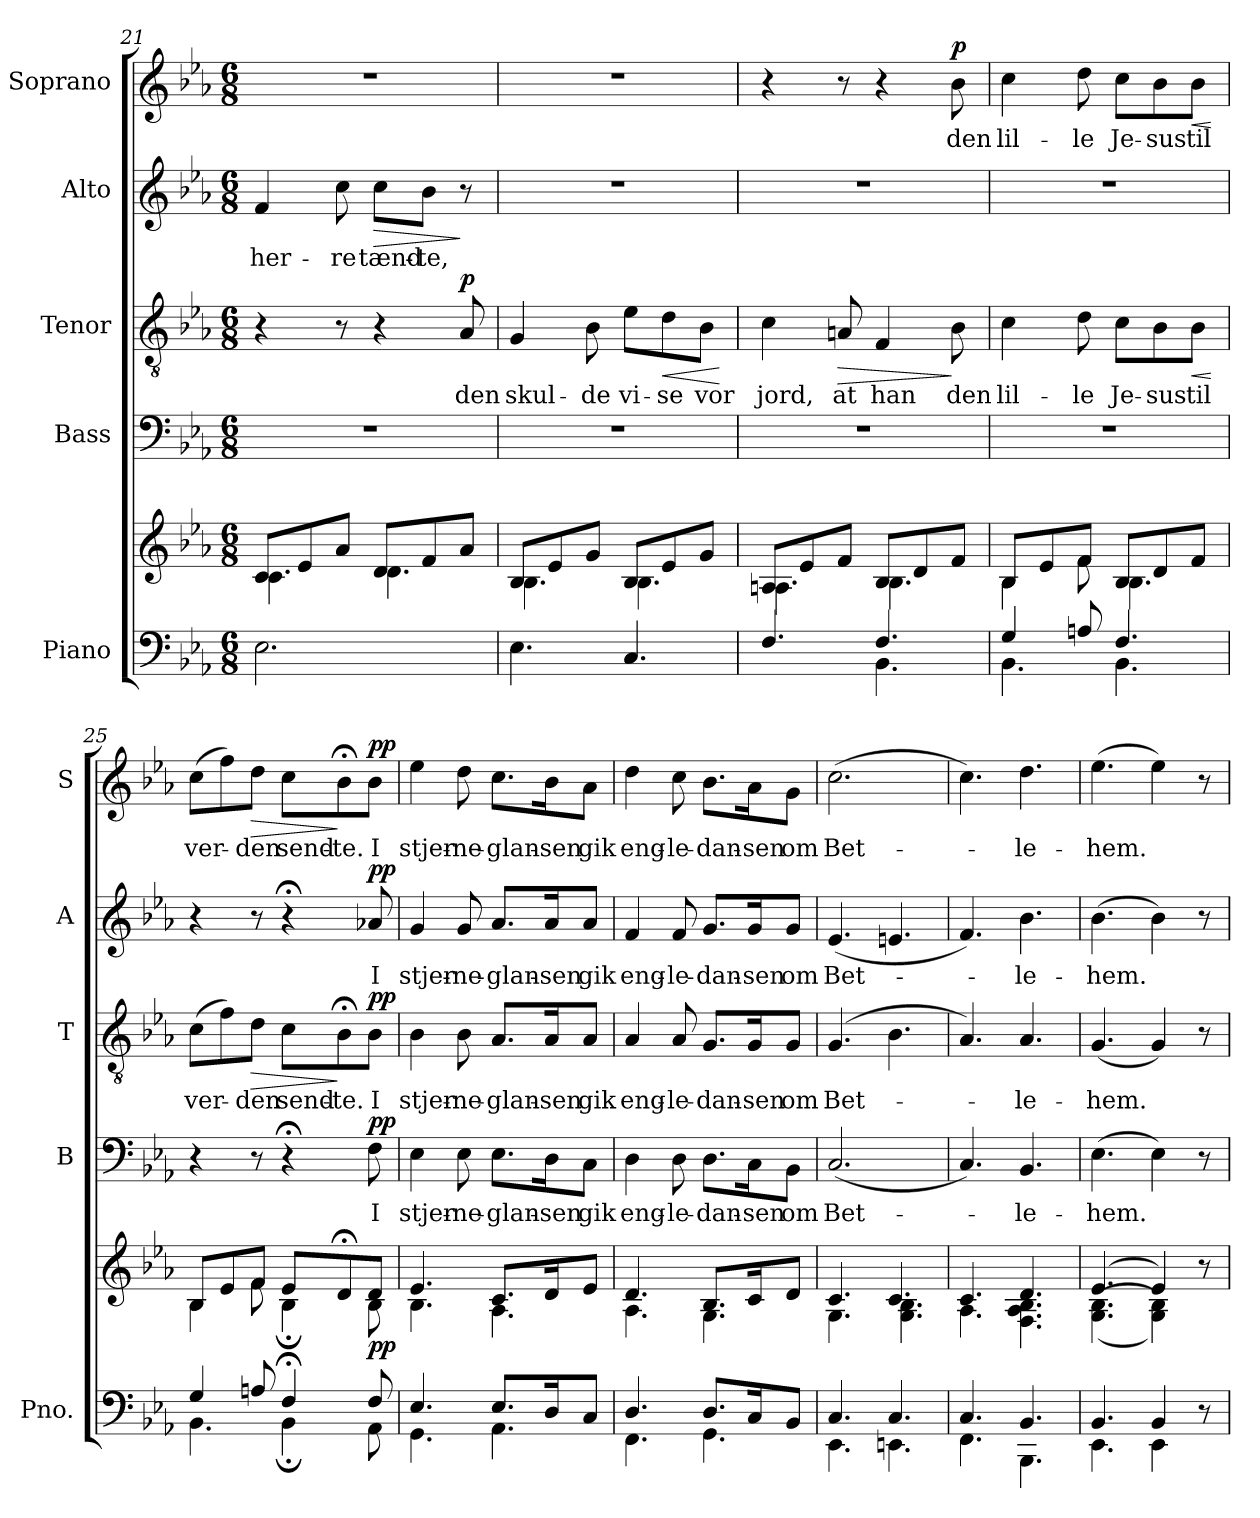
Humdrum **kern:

**kern	**kern	**dynam	**kern	**text	**dynam	**kern	**text	**dynam	**kern	**text	**dynam	**kern	**text	**dynam
*part5	*part5	*part5	*part4	*part4	*part4	*part3	*part3	*part3	*part2	*part2	*part2	*part1	*part1	*part1
*staff6	*staff5	*staff5/6	*staff4	*staff4	*staff4	*staff3	*staff3	*staff3	*staff2	*staff2	*staff2	*staff1	*staff1	*staff1
*I"Piano	*	*	*I"Bass	*	*	*I"Tenor	*	*	*I"Alto	*	*	*I"Soprano	*	*
*I'Pno.	*	*	*I'B	*	*	*I'T	*	*	*I'A	*	*	*I'S	*	*
*clefF4	*clefG2	*	*clefF4	*	*	*clefGv2	*	*	*clefG2	*	*	*clefG2	*	*
*k[b-e-a-]	*k[b-e-a-]	*	*k[b-e-a-]	*	*	*k[b-e-a-]	*	*	*k[b-e-a-]	*	*	*k[b-e-a-]	*	*
*E-:	*E-:	*	*E-:	*	*	*E-:	*	*	*E-:	*	*	*E-:	*	*
*M6/8	*M6/8	*	*M6/8	*	*	*M6/8	*	*	*M6/8	*	*	*M6/8	*	*
=21	=21	=21	=21	=21	=21	=21	=21	=21	=21	=21	=21	=21	=21	=21
*	*^	*	*	*	*	*	*	*	*	*	*	*	*	*
!	!	!	!	!	!	!	!	!	!	!	!LO:LY:b	!	!	!	!
2.E-\	8c/L	4.c\	.	2.r	.	.	4r	.	.	4f/	-her-	.	2.r	.	.
.	8e-/	.	.	.	.	.	.	.	.	.	.	.	.	.	.
!	!	!	!	!	!	!	!	!	!	!	!LO:LY:b	!	!	!	!
.	8a-/J	.	.	.	.	.	8r	.	.	8cc\	-re	.	.	.	.
!	!	!	!	!	!	!	!	!	!	!	!LO:LY:b	!LO:HP:b	!	!	!
.	8d/L	4.d\	.	.	.	.	4r	.	.	8cc\L	tænd-	>	.	.	.
!	!	!	!	!	!	!	!	!	!	!	!LO:LY:b	!	!	!	!
.	8f/	.	.	.	.	.	.	.	.	8b-\J	-te,	.	.	.	.
!	!	!	!	!	!	!	!	!LO:LY:b	!LO:DY:b	!	!	!	!	!	!
.	8a-/J	.	.	.	.	.	8A-/	den	p	8r	.	]	.	.	.
!!LO:LB:g=z
=22	=22	=22	=22	=22	=22	=22	=22	=22	=22	=22	=22	=22	=22	=22	=22
!	!	!	!	!	!	!	!	!LO:LY:b	!	!	!	!	!	!	!
4.E-\	8B-/L	4.B-\	.	2.r	.	.	4G/	skul-	.	2.r	.	.	2.r	.	.
.	8e-/	.	.	.	.	.	.	.	.	.	.	.	.	.	.
!	!	!	!	!	!	!	!	!LO:LY:b	!	!	!	!	!	!	!
.	8g/J	.	.	.	.	.	8B-\	-de	.	.	.	.	.	.	.
!	!	!	!	!	!	!	!	!LO:LY:b	!	!	!	!	!	!	!
4.C/	8B-/L	4.B-\	.	.	.	.	8e-\L	vi-	.	.	.	.	.	.	.
!	!	!	!	!	!	!	!	!LO:LY:b	!LO:HP:b	!	!	!	!	!	!
.	8e-/	.	.	.	.	.	8d\	-se	<	.	.	.	.	.	.
!	!	!	!	!	!	!	!	!LO:LY:b	!	!	!	!	!	!	!
.	8g/J	.	.	.	.	.	8B-\J	vor	.	.	.	.	.	.	.
*	*v	*v	*	*	*	*	*	*	*	*	*	*	*	*	*
.	.	.	.	.	.	.	.	[	.	.	.	.	.	.
!!LO:PB:g=z
=23	=23	=23	=23	=23	=23	=23	=23	=23	=23	=23	=23	=23	=23	=23
*^	*^	*	*	*	*	*	*	*	*	*	*	*	*	*
!	!	!	!	!	!	!	!	!	!LO:LY:b	!	!	!	!	!	!	!
4.F/	4.ryy	8An/L	4.A\	.	2.r	.	.	4c\	jord,	.	2.r	.	.	4r	.	.
.	.	8e-/	.	.	.	.	.	.	.	.	.	.	.	.	.	.
!	!	!	!	!	!	!	!	!	!LO:LY:b	!LO:HP:b	!	!	!	!	!	!
.	.	8f/J	.	.	.	.	.	8An/	at	>	.	.	.	8r	.	.
!	!	!	!	!	!	!	!	!	!LO:LY:b	!	!	!	!	!	!	!
4.BB-\	4.F/	8B-/L	4.B-\	.	.	.	.	4F/	han	.	.	.	.	4r	.	.
.	.	8d/	.	.	.	.	.	.	.	.	.	.	.	.	.	.
!	!	!	!	!	!	!	!	!	!LO:LY:b	!	!	!	!	!	!LO:LY:b	!LO:DY:b
.	.	8f/J	.	.	.	.	.	8B-\	den	]	.	.	.	8b-\	den	p
=24	=24	=24	=24	=24	=24	=24	=24	=24	=24	=24	=24	=24	=24	=24	=24	=24
!	!	!	!	!	!	!	!	!	!LO:LY:b	!	!	!	!	!	!LO:LY:b	!
4.BB-\	4G/	8B-/L	4B-\	.	2.r	.	.	4c\	lil-	.	2.r	.	.	4cc\	lil-	.
.	.	8e-/	.	.	.	.	.	.	.	.	.	.	.	.	.	.
!	!	!	!	!	!	!	!	!	!LO:LY:b	!	!	!	!	!	!LO:LY:b	!
.	8An/	8f/J	8f\	.	.	.	.	8d\	-le	.	.	.	.	8dd\	-le	.
!	!	!	!	!	!	!	!	!	!LO:LY:b	!	!	!	!	!	!LO:LY:b	!
4.BB-\	4.F/	8B-/L	4.B-\	.	.	.	.	8c\L	Je-	.	.	.	.	8cc\L	Je-	.
!	!	!	!	!	!	!	!	!	!LO:LY:b	!	!	!	!	!	!LO:LY:b	!
.	.	8d/	.	.	.	.	.	8B-\	-sus	.	.	.	.	8b-\	-sus	.
!	!	!	!	!	!	!	!	!	!LO:LY:b	!LO:HP:b	!	!	!	!	!LO:LY:b	!LO:HP:b
.	.	8f/J	.	.	.	.	.	8B-\J	til	<	.	.	.	8b-\J	til	<
*v	*v	*	*	*	*	*	*	*	*	*	*	*	*	*	*	*
*	*v	*v	*	*	*	*	*	*	*	*	*	*	*	*	*
.	.	.	.	.	.	.	.	[	.	.	.	.	.	[
=25	=25	=25	=25	=25	=25	=25	=25	=25	=25	=25	=25	=25	=25	=25
*^	*^	*	*	*	*	*	*	*	*	*	*	*	*	*
!	!	!	!	!	!	!	!	!	!LO:LY:b	!	!	!	!	!	!LO:LY:b	!
4.BB-\	4G/	8B-/L	4B-\	.	4r	.	.	(>8c\L	ver-	.	4r	.	.	(>8cc\L	ver-	.
.	.	8e-/	.	.	.	.	.	8f\)	.	.	.	.	.	8ff\)	.	.
!	!	!	!	!	!	!	!	!	!LO:LY:b	!LO:HP:b	!	!	!	!	!LO:LY:b	!LO:HP:b
.	8An/	8f/J	8f\	.	8r	.	.	8d\J	-den	>	8r	.	.	8dd\J	-den	>
!	!	!	!	!	!	!	!	!	!LO:LY:b	!	!	!	!	!	!LO:LY:b	!
4BB-;\	4F;</	8e-/L	4B-;\	.	4r;<	.	.	8c\L	send-	.	4r;<	.	.	8cc\L	send-	.
!	!	!	!	!	!	!	!	!	!LO:LY:b	!	!	!	!	!	!LO:LY:b	!
.	.	8d;</	.	.	.	.	.	8B-;<\	-te.	]	.	.	.	8b-;<\	-te.	]
!	!	!	!	!LO:DY:b	!	!LO:LY:b	!LO:DY:b	!	!LO:LY:b	!LO:DY:b	!	!LO:LY:b	!LO:DY:b	!	!LO:LY:b	!LO:DY:b
8AA-\	8F/	8d/J	8B-\	pp	8F\	I	pp	8B-\J	I	pp	8a-X/	I	pp	8b-\J	I	pp
=26	=26	=26	=26	=26	=26	=26	=26	=26	=26	=26	=26	=26	=26	=26	=26	=26
!	!	!	!	!	!	!LO:LY:b	!	!	!LO:LY:b	!	!	!LO:LY:b	!	!	!LO:LY:b	!
4.GG\	4.E-/	4.e-/	4.B-\	.	4E-\	stjer-	.	4B-\	stjer-	.	4g/	stjer-	.	4ee-\	stjer-	.
!	!	!	!	!	!	!LO:LY:b	!	!	!LO:LY:b	!	!	!LO:LY:b	!	!	!LO:LY:b	!
.	.	.	.	.	8E-\	-ne-	.	8B-\	-ne-	.	8g/	-ne-	.	8dd\	-ne-	.
!	!	!	!	!	!	!LO:LY:b	!	!	!LO:LY:b	!	!	!LO:LY:b	!	!	!LO:LY:b	!
4.AA-\	8.E-/L	8.c/L	4.A-\	.	8.E-\L	-glan-	.	8.A-/L	-glan-	.	8.a-/L	-glan-	.	8.cc\L	-glan-	.
!	!	!	!	!	!	!LO:LY:b	!	!	!LO:LY:b	!	!	!LO:LY:b	!	!	!LO:LY:b	!
.	16D/K	16d/K	.	.	16D\K	-sen	.	16A-/K	-sen	.	16a-/K	-sen	.	16b-\K	-sen	.
!	!	!	!	!	!	!LO:LY:b	!	!	!LO:LY:b	!	!	!LO:LY:b	!	!	!LO:LY:b	!
.	8C/J	8e-/J	.	.	8C\J	gik	.	8A-/J	gik	.	8a-/J	gik	.	8a-\J	gik	.
!!LO:PB:g=z
=27	=27	=27	=27	=27	=27	=27	=27	=27	=27	=27	=27	=27	=27	=27	=27	=27
!	!	!	!	!	!	!LO:LY:b	!	!	!LO:LY:b	!	!	!LO:LY:b	!	!	!LO:LY:b	!
4.FF\	4.D/	4.d/	4.A-\	.	4D\	eng-	.	4A-/	eng-	.	4f/	eng-	.	4dd\	eng-	.
!	!	!	!	!	!	!LO:LY:b	!	!	!LO:LY:b	!	!	!LO:LY:b	!	!	!LO:LY:b	!
.	.	.	.	.	8D\	-le-	.	8A-/	-le-	.	8f/	-le-	.	8cc\	-le-	.
!	!	!	!	!	!	!LO:LY:b	!	!	!LO:LY:b	!	!	!LO:LY:b	!	!	!LO:LY:b	!
4.GG\	8.D/L	8.B-/L	4.G\	.	8.D\L	-dan-	.	8.G/L	-dan-	.	8.g/L	-dan-	.	8.b-\L	-dan-	.
!	!	!	!	!	!	!LO:LY:b	!	!	!LO:LY:b	!	!	!LO:LY:b	!	!	!LO:LY:b	!
.	16C/K	16c/K	.	.	16C\K	-sen	.	16G/K	-sen	.	16g/K	-sen	.	16a-\K	-sen	.
!	!	!	!	!	!	!LO:LY:b	!	!	!LO:LY:b	!	!	!LO:LY:b	!	!	!LO:LY:b	!
.	8BB-/J	8d/J	.	.	8BB-\J	om	.	8G/J	om	.	8g/J	om	.	8g\J	om	.
=28	=28	=28	=28	=28	=28	=28	=28	=28	=28	=28	=28	=28	=28	=28	=28	=28
!	!	!	!	!	!	!LO:LY:b	!	!	!LO:LY:b	!	!	!LO:LY:b	!	!	!LO:LY:b	!
4.EE-\	4.C/	4.c/	4.G\	.	(<2.C/	Bet-	.	(>4.G/	Bet-	.	(<4.e-/	Bet-	.	(>2.cc\	Bet-	.
4.EEn\	4.C/	4.c/	4.G\ 4.B-\	.	.	.	.	4.B-\	.	.	4.en/	.	.	.	.	.
=29	=29	=29	=29	=29	=29	=29	=29	=29	=29	=29	=29	=29	=29	=29	=29	=29
4.FF\	4.C/	4.c/	4.A-\	.	4.C/)	.	.	4.A-/)	.	.	4.f/)	.	.	4.cc\)	.	.
!	!	!	!	!	!	!LO:LY:b	!	!	!LO:LY:b	!	!	!LO:LY:b	!	!	!LO:LY:b	!
4.BBB-\	4.BB-/	4.d/	4.F\ 4.A-\ 4.B-\	.	4.BB-/	-le-	.	4.A-/	-le-	.	4.b-\	-le-	.	4.dd\	-le-	.
=30	=30	=30	=30	=30	=30	=30	=30	=30	=30	=30	=30	=30	=30	=30	=30	=30
!	!	!	!	!	!	!LO:LY:b	!	!	!LO:LY:b	!	!	!LO:LY:b	!	!	!LO:LY:b	!
4.EE-\	4.BB-/	(>4.e-/	(<(<4.G\ 4.B-\	.	(>4.E-\	-hem.	.	(<4.G/	-hem.	.	(>4.b-\	-hem.	.	(>4.ee-\	-hem.	.
4EE-\	4BB-/	4e-/)	4G\ 4B-\))	.	4E-\)	.	.	4G/)	.	.	4b-\)	.	.	4ee-\)	.	.
8r	8ryy	8r	8ryy	.	8r	.	.	8r	.	.	8r	.	.	8r	.	.
*v	*v	*	*	*	*	*	*	*	*	*	*	*	*	*	*	*
*	*v	*v	*	*	*	*	*	*	*	*	*	*	*	*	*
=	=	=	=	=	=	=	=	=	=	=	=	=	=	=
*-	*-	*-	*-	*-	*-	*-	*-	*-	*-	*-	*-	*-	*-	*-
